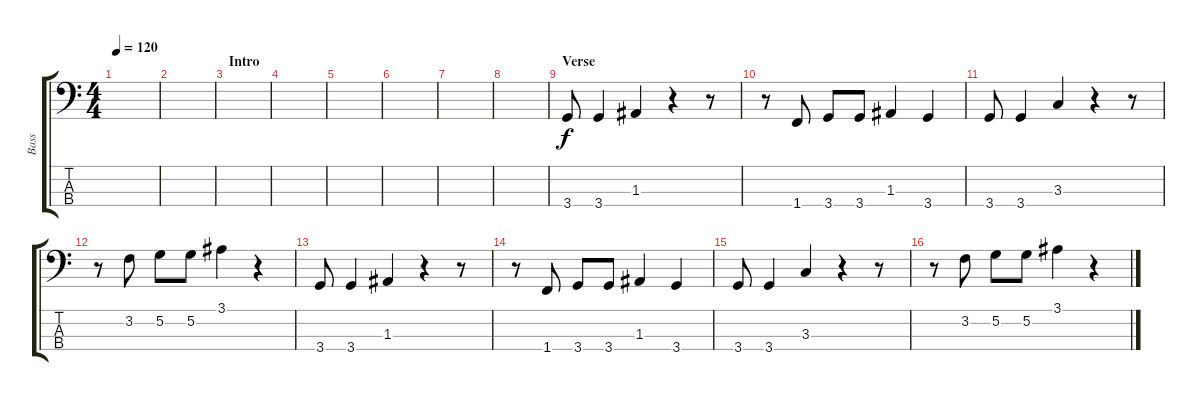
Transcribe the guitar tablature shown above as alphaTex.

\track ("Bass" "Bass") {instrument contrabass}
\staff {score tabs}
\tuning (G2 D2 A1 E1) {hide}
\ts (4 4)
\tempo 120
\clef f4
\ks c
|
|
\section ("" "Intro")
|
|
|
|
|
|
\section ("" "Verse")
3.4.8 3.4.4 1.3.4 r.4 r.8 |
r.8 1.4.8 3.4.8 3.4.8 1.3.4 3.4.4 |
3.4.8 3.4.4 3.3.4 r.4 r.8 |
r.8 3.2.8 5.2.8 5.2.8 3.1.4 r.4 |
3.4.8 3.4.4 1.3.4 r.4 r.8 |
r.8 1.4.8 3.4.8 3.4.8 1.3.4 3.4.4 |
3.4.8 3.4.4 3.3.4 r.4 r.8 |
r.8 3.2.8 5.2.8 5.2.8 3.1.4 r.4
